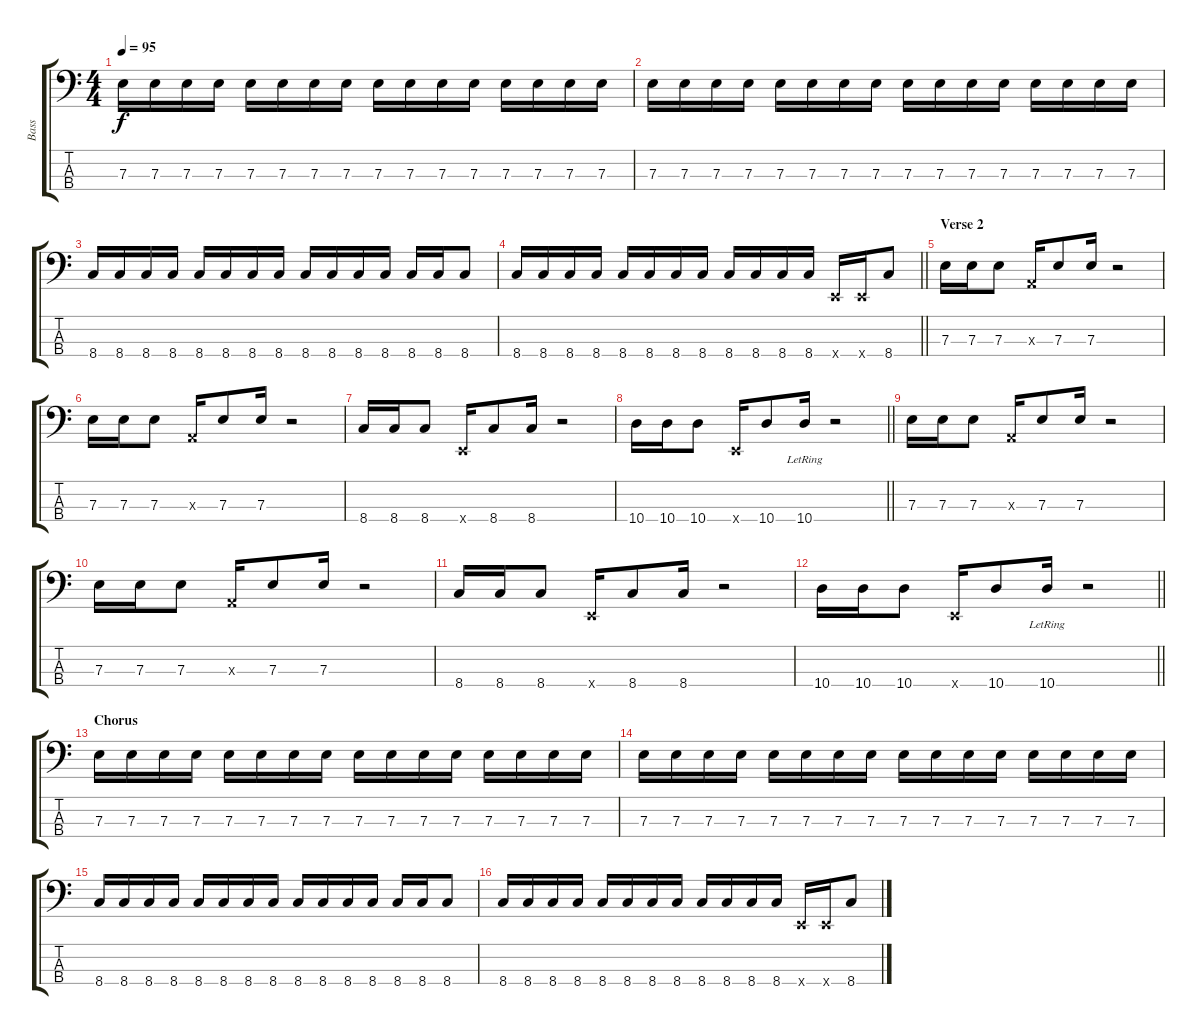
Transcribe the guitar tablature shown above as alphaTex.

\track ("Bass" "Bass") {instrument electricbassfinger}
\staff {score tabs}
\tuning (G2 D2 A1 E1) {hide}
\ts (4 4)
\tempo 95
\clef f4
\ks c
7.3.16{dy f} 7.3.16 7.3.16 7.3.16 7.3.16 7.3.16 7.3.16 7.3.16 7.3.16 7.3.16 7.3.16 7.3.16 7.3.16 7.3.16 7.3.16 7.3.16 |
7.3.16 7.3.16 7.3.16 7.3.16 7.3.16 7.3.16 7.3.16 7.3.16 7.3.16 7.3.16 7.3.16 7.3.16 7.3.16 7.3.16 7.3.16 7.3.16 |
8.4.16 8.4.16 8.4.16 8.4.16 8.4.16 8.4.16 8.4.16 8.4.16 8.4.16 8.4.16 8.4.16 8.4.16 8.4.16 8.4.16 8.4.8 |
\barLineRight lightlight
8.4.16 8.4.16 8.4.16 8.4.16 8.4.16 8.4.16 8.4.16 8.4.16 8.4.16 8.4.16 8.4.16 8.4.16 0.4{x}.16 0.4{x}.16 8.4.8 |
\section ("" "Verse 2")
7.3.16 7.3.16 7.3.8 0.3{x}.16 7.3.8 7.3.16 r.2 |
7.3.16 7.3.16 7.3.8 0.3{x}.16 7.3.8 7.3.16 r.2 |
8.4.16 8.4.16 8.4.8 0.4{x}.16 8.4.8 8.4.16 r.2 |
\barLineRight lightlight
10.4.16 10.4.16 10.4.8 0.4{x}.16 10.4.8 10.4{lr}.16 r.2 |
7.3.16 7.3.16 7.3.8 0.3{x}.16 7.3.8 7.3.16 r.2 |
7.3.16 7.3.16 7.3.8 0.3{x}.16 7.3.8 7.3.16 r.2 |
8.4.16 8.4.16 8.4.8 0.4{x}.16 8.4.8 8.4.16 r.2 |
\barLineRight lightlight
10.4.16 10.4.16 10.4.8 0.4{x}.16 10.4.8 10.4{lr}.16 r.2 |
\section ("" "Chorus")
7.3.16 7.3.16 7.3.16 7.3.16 7.3.16 7.3.16 7.3.16 7.3.16 7.3.16 7.3.16 7.3.16 7.3.16 7.3.16 7.3.16 7.3.16 7.3.16 |
7.3.16 7.3.16 7.3.16 7.3.16 7.3.16 7.3.16 7.3.16 7.3.16 7.3.16 7.3.16 7.3.16 7.3.16 7.3.16 7.3.16 7.3.16 7.3.16 |
8.4.16 8.4.16 8.4.16 8.4.16 8.4.16 8.4.16 8.4.16 8.4.16 8.4.16 8.4.16 8.4.16 8.4.16 8.4.16 8.4.16 8.4.8 |
8.4.16 8.4.16 8.4.16 8.4.16 8.4.16 8.4.16 8.4.16 8.4.16 8.4.16 8.4.16 8.4.16 8.4.16 0.4{x}.16 0.4{x}.16 8.4.8
